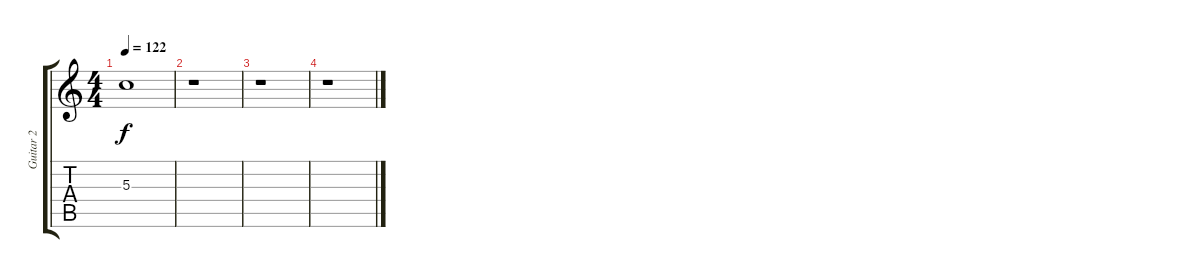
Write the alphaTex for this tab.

\track ("Guitar 2" "Guitar 2") {instrument acousticguitarsteel}
\staff {score tabs}
\tuning (E4 B3 G3 D3 A2 E2) {hide}
\ts (4 4)
\tempo 122
\clef g2
\ks c
5.3.1{dy f} |
r.1 |
r.1 |
r.1
